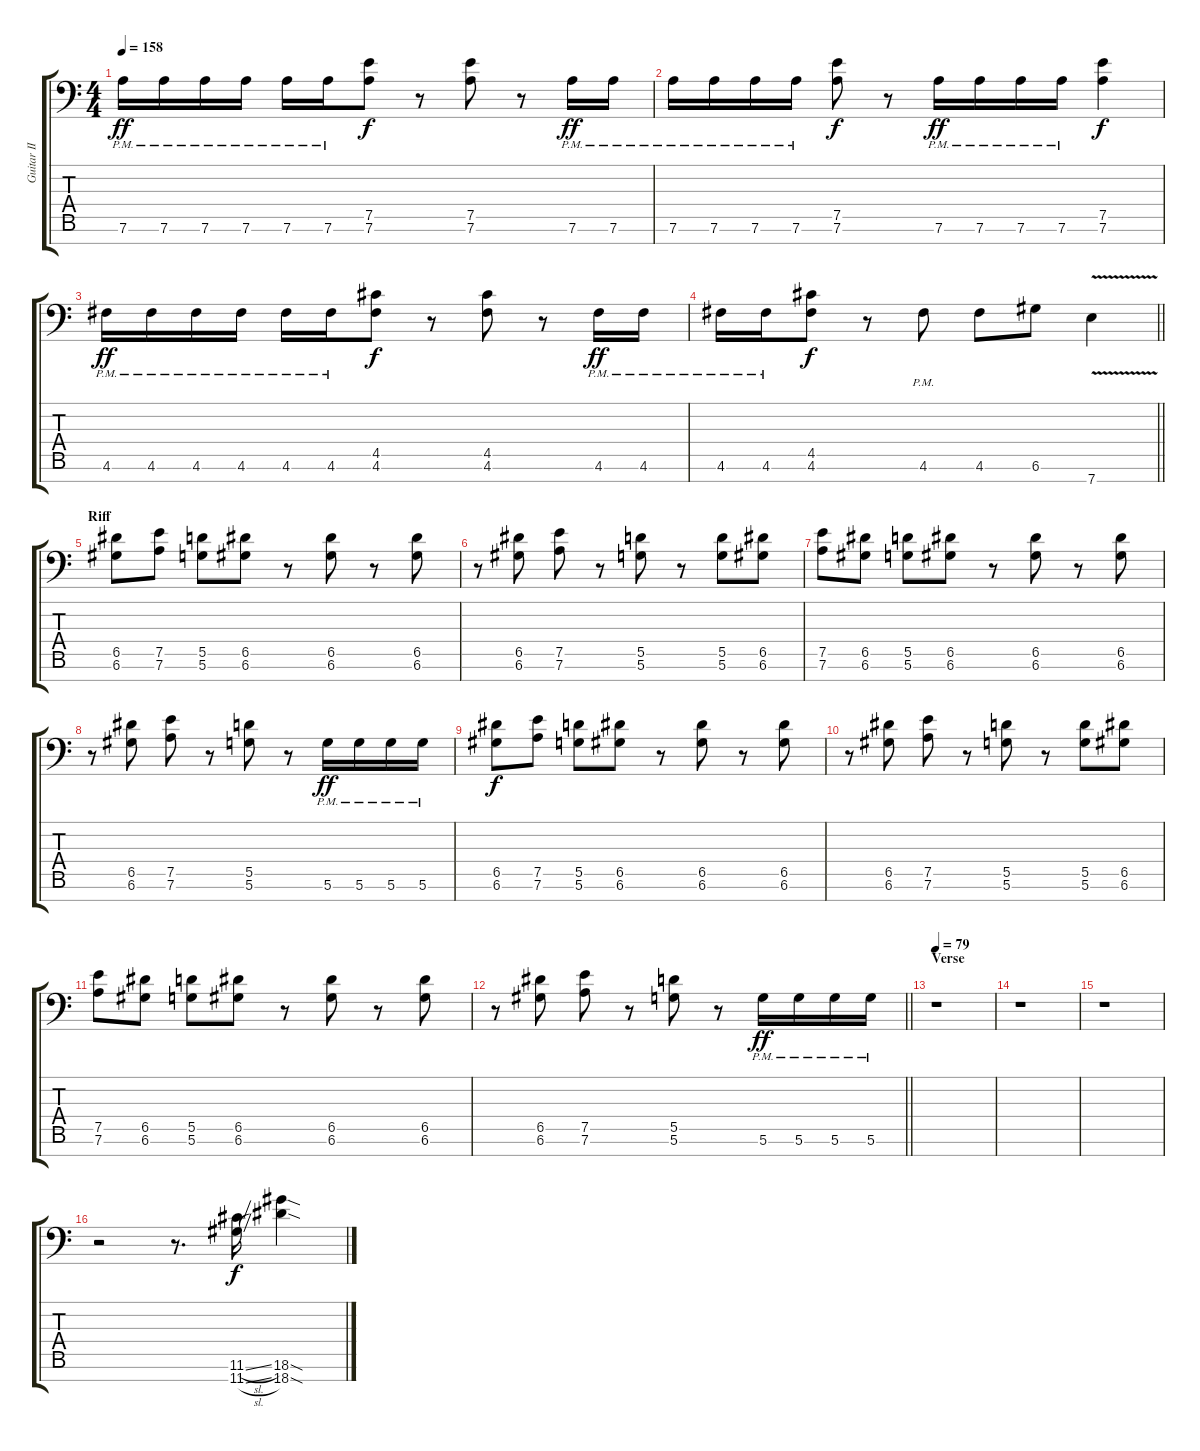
\track ("Guitar II" "Guitar II") {instrument distortionguitar}
\staff {score tabs}
\tuning (E4 B3 G3 D3 A2 D2 A1) {hide}
\ts (4 4)
\tempo 158
\clef f4
\ks c
7.6{pm}.16{dy ff} 7.6{pm}.16 7.6{pm}.16 7.6{pm}.16 7.6{pm}.16 7.6{pm}.16 (7.5 7.6).8{dy f} r.8 (7.5 7.6).8 r.8 7.6{pm}.16{dy ff} 7.6{pm}.16 |
7.6{pm}.16 7.6{pm}.16 7.6{pm}.16 7.6{pm}.16 (7.5 7.6).8{dy f} r.8 7.6{pm}.16{dy ff} 7.6{pm}.16 7.6{pm}.16 7.6{pm}.16 (7.5 7.6).4{dy f} |
4.6{pm}.16{dy ff} 4.6{pm}.16 4.6{pm}.16 4.6{pm}.16 4.6{pm}.16 4.6{pm}.16 (4.5 4.6).8{dy f} r.8 (4.5 4.6).8 r.8 4.6{pm}.16{dy ff} 4.6{pm}.16 |
\barLineRight lightlight
4.6{pm}.16 4.6{pm}.16 (4.5 4.6).8{dy f} r.8 4.6{pm}.8 4.6.8 6.6.8 7.7{v}.4 |
\section ("" "Riff")
(6.5 6.6).8 (7.5 7.6).8 (5.5 5.6).8 (6.5 6.6).8 r.8 (6.5 6.6).8 r.8 (6.5 6.6).8 |
r.8 (6.5 6.6).8 (7.5 7.6).8 r.8 (5.5 5.6).8 r.8 (5.5 5.6).8 (6.5 6.6).8 |
(7.5 7.6).8 (6.5 6.6).8 (5.5 5.6).8 (6.5 6.6).8 r.8 (6.5 6.6).8 r.8 (6.5 6.6).8 |
r.8 (6.5 6.6).8 (7.5 7.6).8 r.8 (5.5 5.6).8 r.8 5.6{pm}.16{dy ff} 5.6{pm}.16 5.6{pm}.16 5.6{pm}.16 |
(6.5 6.6).8{dy f} (7.5 7.6).8 (5.5 5.6).8 (6.5 6.6).8 r.8 (6.5 6.6).8 r.8 (6.5 6.6).8 |
r.8 (6.5 6.6).8 (7.5 7.6).8 r.8 (5.5 5.6).8 r.8 (5.5 5.6).8 (6.5 6.6).8 |
(7.5 7.6).8 (6.5 6.6).8 (5.5 5.6).8 (6.5 6.6).8 r.8 (6.5 6.6).8 r.8 (6.5 6.6).8 |
\barLineRight lightlight
r.8 (6.5 6.6).8 (7.5 7.6).8 r.8 (5.5 5.6).8 r.8 5.6{pm}.16{dy ff} 5.6{pm}.16 5.6{pm}.16 5.6{pm}.16 |
\section ("" "Verse")
\tempo 79
r.1 |
r.1 |
r.1 |
r.2 r.8{d} (11.6{sl} 11.7{sl}).16{dy f} (18.6{sod} 18.7{sod}).4
